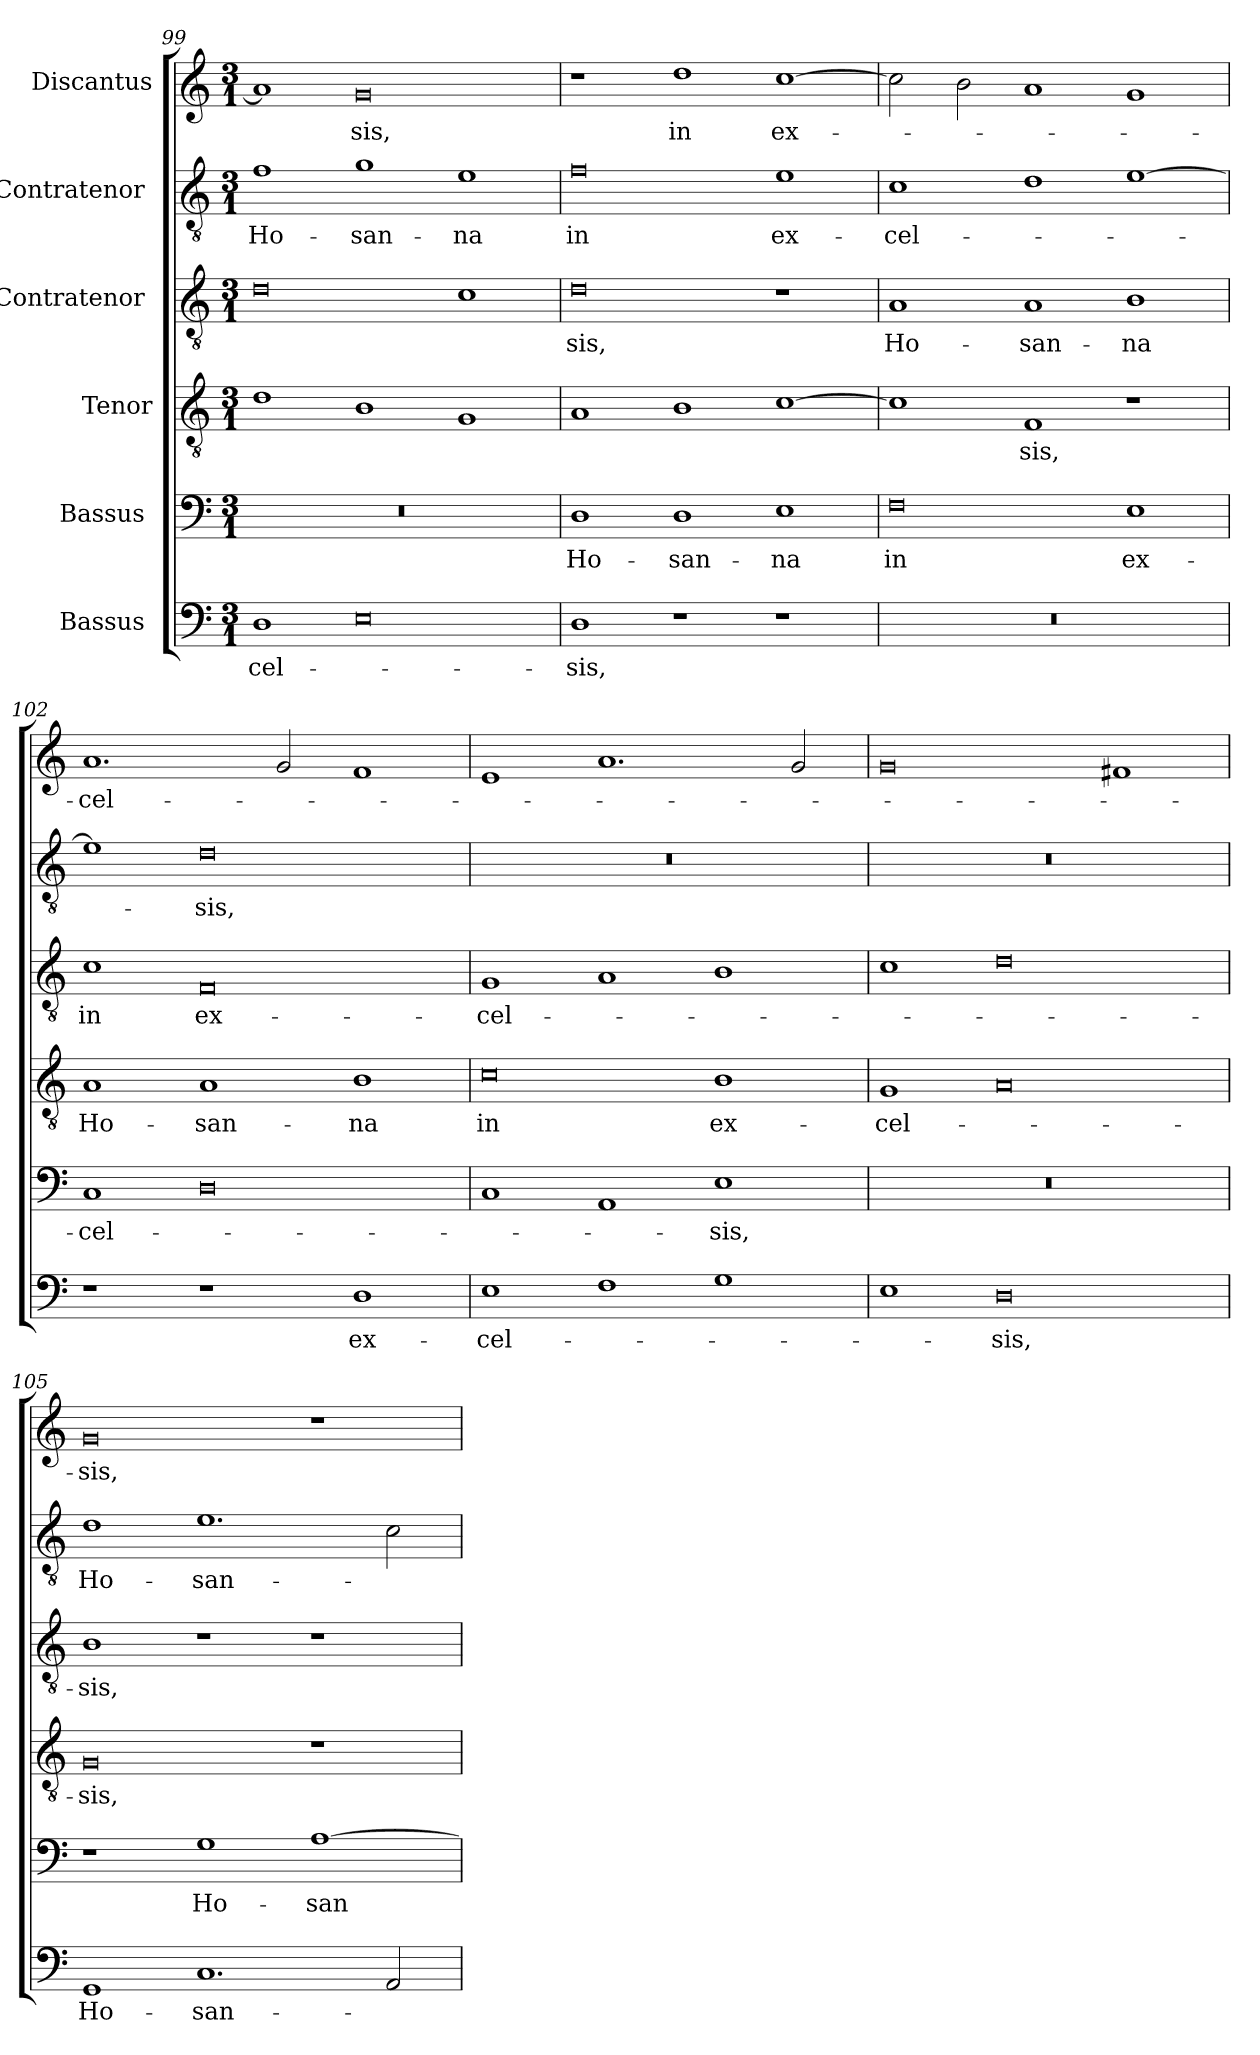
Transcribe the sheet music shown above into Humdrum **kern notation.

**kern	**text	**kern	**text	**kern	**text	**kern	**text	**kern	**text	**kern	**text
*part6	*part6	*part5	*part5	*part4	*part4	*part3	*part3	*part2	*part2	*part1	*part1
*staff6	*staff6	*staff5	*staff5	*staff4	*staff4	*staff3	*staff3	*staff2	*staff2	*staff1	*staff1
*I"Bassus [2]	*	*I"Bassus [1]	*	*I"Tenor	*	*I"Contratenor [2]	*	*I"Contratenor [1]	*	*I"Discantus	*
*clefF4	*	*clefF4	*	*clefGv2	*	*clefGv2	*	*clefGv2	*	*clefG2	*
*k[]	*	*k[]	*	*k[]	*	*k[]	*	*k[]	*	*k[]	*
*M3/1	*	*M3/1	*	*M3/1	*	*M3/1	*	*M3/1	*	*M3/1	*
=99	=99	=99	=99	=99	=99	=99	=99	=99	=99	=99	=99
1D\	-cel-	0.r	.	1d\	.	0d\	.	1f\	Ho-	1a/]	.
0E\	.	.	.	1B\	.	.	.	1g\	-san-	0g/	-sis,
.	.	.	.	1G/	.	1c\	.	1e\	-na	.	.
=100	=100	=100	=100	=100	=100	=100	=100	=100	=100	=100	=100
1D\	-sis,	1D\	Ho-	1A/	.	0d\	-sis,	0f\	in	1r	.
1r	.	1D\	-san-	1B\	.	.	.	.	.	1dd\	in
1r	.	1E\	-na	[1c\	.	1r	.	1e\	ex-	[1cc\	ex-
=101	=101	=101	=101	=101	=101	=101	=101	=101	=101	=101	=101
0.r	.	0F\	in	1c\]	.	1A/	Ho-	1c\	-cel-	2cc\]	.
.	.	.	.	.	.	.	.	.	.	2b\	.
.	.	.	.	1F/	-sis,	1A/	-san-	1d\	.	1a/	.
.	.	1E\	ex-	1r	.	1B\	-na	[1e\	.	1g/	.
=102	=102	=102	=102	=102	=102	=102	=102	=102	=102	=102	=102
1r	.	1C/	-cel-	1A/	Ho-	1c\	in	1e\]	.	1.a/	-cel-
1r	.	0D\	.	1A/	-san-	0F/	ex-	0d\	-sis,	.	.
.	.	.	.	.	.	.	.	.	.	2g/	.
1D\	ex-	.	.	1B\	-na	.	.	.	.	1f/	.
=103	=103	=103	=103	=103	=103	=103	=103	=103	=103	=103	=103
1E\	-cel-	1C/	.	0c\	in	1G/	-cel-	0.r	.	1e/	.
1F\	.	1AA/	.	.	.	1A/	.	.	.	1.a/	.
1G\	.	1E\	-sis,	1B\	ex-	1B\	.	.	.	.	.
.	.	.	.	.	.	.	.	.	.	2g/	.
=104	=104	=104	=104	=104	=104	=104	=104	=104	=104	=104	=104
1E\	.	0.r	.	1G/	-cel-	1c\	.	0.r	.	0g/	.
0D\	-sis,	.	.	0A/	.	0d\	.	.	.	.	.
.	.	.	.	.	.	.	.	.	.	1f#X/	.
=105	=105	=105	=105	=105	=105	=105	=105	=105	=105	=105	=105
1GG/	Ho-	1r	.	0G/	-sis,	1B\	-sis,	1d\	Ho-	0g/	-sis,
1.C/	-san-	1G\	Ho-	.	.	1r	.	1.e\	-san-	.	.
.	.	[1A\	-san-	1r	.	1r	.	.	.	1r	.
2AA/	.	.	.	.	.	.	.	2c\	.	.	.
=	=	=	=	=	=	=	=	=	=	=	=
*-	*-	*-	*-	*-	*-	*-	*-	*-	*-	*-	*-
